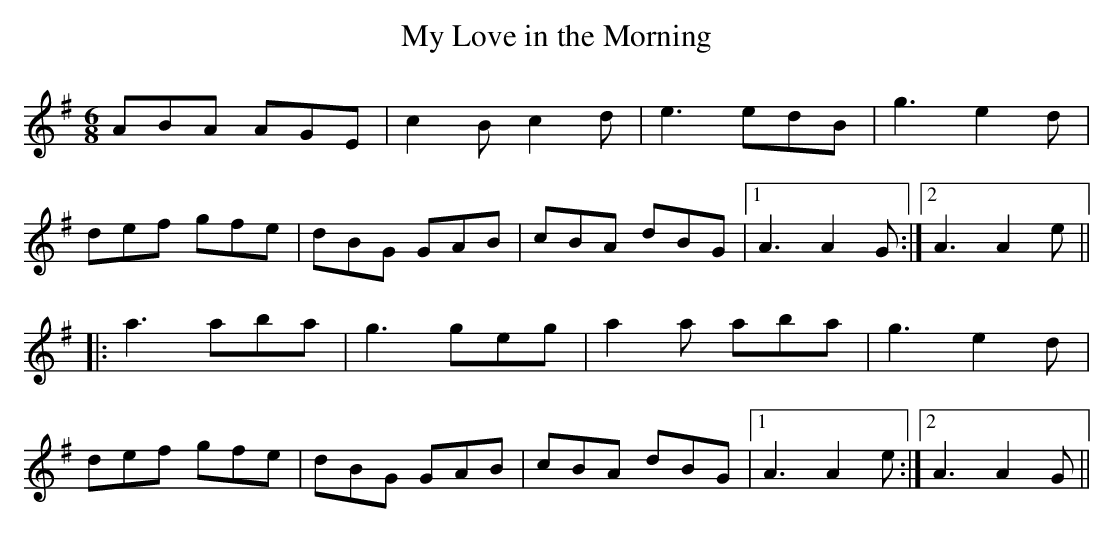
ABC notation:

X:1
T:My Love in the Morning
M:6/8
K:Ador
ABA AGE|c2B c2d|e3 edB|g3 e2d|
def gfe|dBG GAB|cBA dBG|1 A3 A2G:|2 A3 A2e||
|:a3 aba|g3 geg|a2a aba|g3 e2d|
def gfe|dBG GAB|cBA dBG|1 A3 A2e:|2 A3 A2G||
